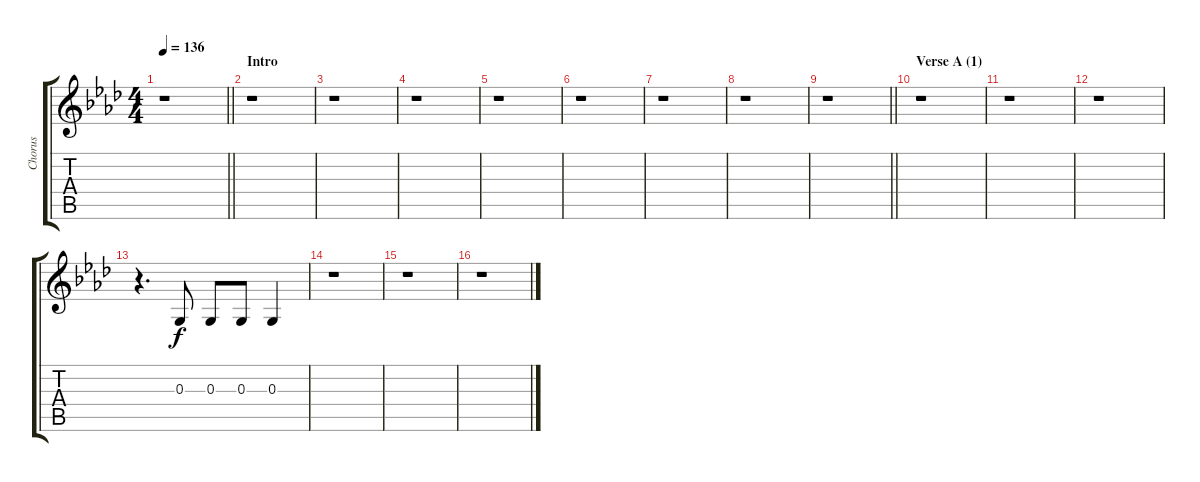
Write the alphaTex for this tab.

\track ("Chorus" "Chorus") {instrument sopranosax}
\staff {score tabs}
\tuning (E4 B3 G3 D3 A2 E2) {hide}
\ts (4 4)
\tempo 136
\clef g2
\barLineRight lightlight
\ks ab
r.1{dy f instrument sopranosax} |
\section ("" "Intro")
r.1 |
r.1 |
r.1 |
r.1 |
r.1 |
r.1 |
r.1 |
\barLineRight lightlight
r.1 |
\section ("" "Verse A (1)")
r.1 |
r.1 |
r.1 |
r.4{d} 0.3.8 0.3.8 0.3.8 0.3.4 |
r.1 |
r.1 |
r.1
